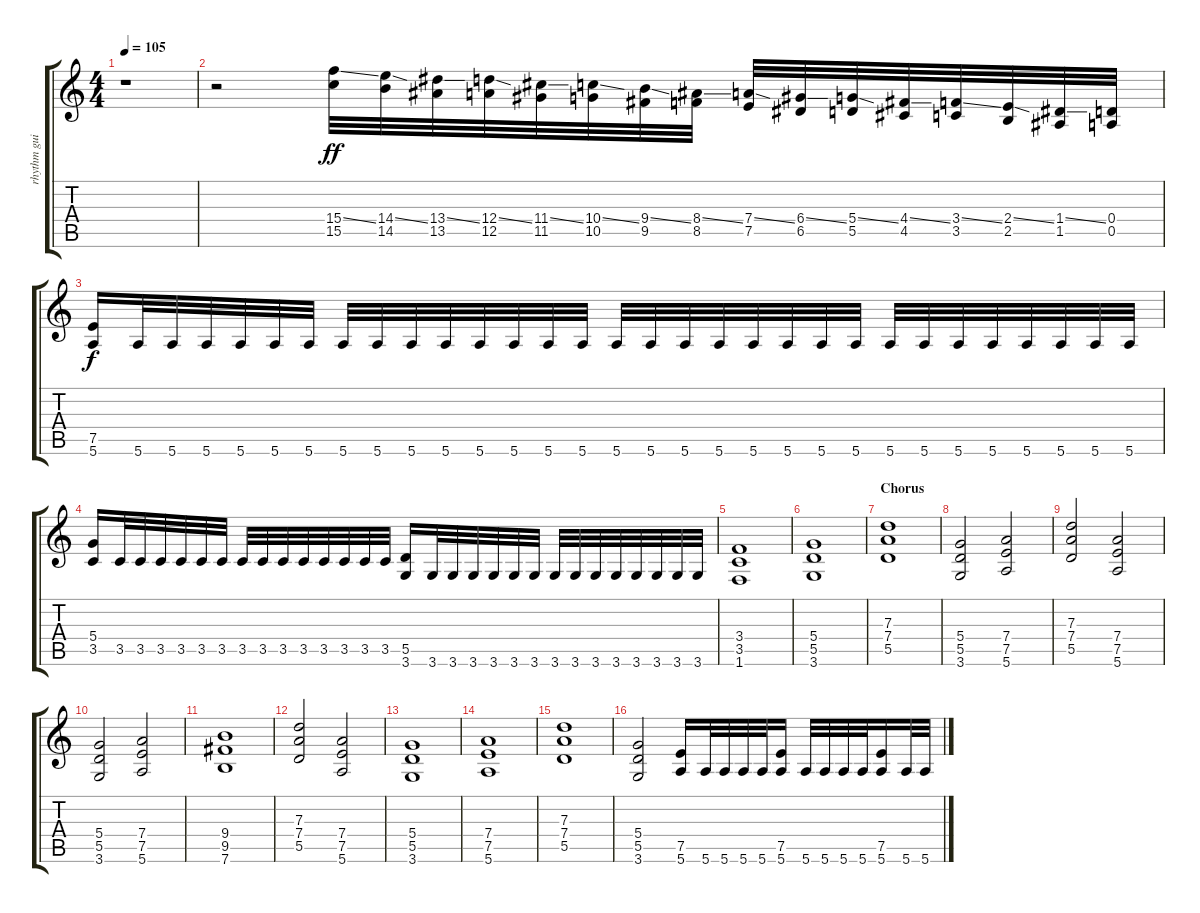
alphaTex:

\track ("rhythm guitar 2" "rhythm gui") {instrument overdrivenguitar}
\staff {score tabs}
\tuning (E4 B3 G3 D3 A2 E2) {hide}
\ts (4 4)
\tempo 105
\clef g2
\ks c
r.1{dy f} |
r.2 (15.4{ss} 15.5).32{dy ff instrument guitarfretnoise} (14.4{ss} 14.5).32 (13.4{ss} 13.5).32 (12.4{ss} 12.5).32 (11.4{ss} 11.5).32 (10.4{ss} 10.5).32 (9.4{ss} 9.5).32 (8.4{ss} 8.5).32 (7.4{ss} 7.5).32 (6.4{ss} 6.5).32 (5.4{ss} 5.5).32 (4.4{ss} 4.5).32 (3.4{ss} 3.5).32 (2.4{ss} 2.5).32 (1.4{ss} 1.5).32 (0.4 0.5).32 |
(7.5 5.6).16{dy f instrument overdrivenguitar} 5.6.32 5.6.32 5.6.32 5.6.32 5.6.32 5.6.32 5.6.32 5.6.32 5.6.32 5.6.32 5.6.32 5.6.32 5.6.32 5.6.32 5.6.32 5.6.32 5.6.32 5.6.32 5.6.32 5.6.32 5.6.32 5.6.32 5.6.32 5.6.32 5.6.32 5.6.32 5.6.32 5.6.32 5.6.32 5.6.32 |
(5.4 3.5).16 3.5.32 3.5.32 3.5.32 3.5.32 3.5.32 3.5.32 3.5.32 3.5.32 3.5.32 3.5.32 3.5.32 3.5.32 3.5.32 3.5.32 (5.5 3.6).16 3.6.32 3.6.32 3.6.32 3.6.32 3.6.32 3.6.32 3.6.32 3.6.32 3.6.32 3.6.32 3.6.32 3.6.32 3.6.32 3.6.32 |
(3.4 3.5 1.6).1 |
(5.4 5.5 3.6).1 |
\section ("" "Chorus")
(7.3 7.4 5.5).1 |
(5.4 5.5 3.6).2 (7.4 7.5 5.6).2 |
(7.3 7.4 5.5).2 (7.4 7.5 5.6).2 |
(5.4 5.5 3.6).2 (7.4 7.5 5.6).2 |
(9.4 9.5 7.6).1 |
(7.3 7.4 5.5).2 (7.4 7.5 5.6).2 |
(5.4 5.5 3.6).1 |
(7.4 7.5 5.6).1 |
\section ("" "")
(7.3 7.4 5.5).1 |
(5.4 5.5 3.6).2 (7.5 5.6).16 5.6.32 5.6.32 5.6.32 5.6.32 (7.5 5.6).16 5.6.32 5.6.32 5.6.32 5.6.32 (7.5 5.6).16 5.6.32 5.6.32
